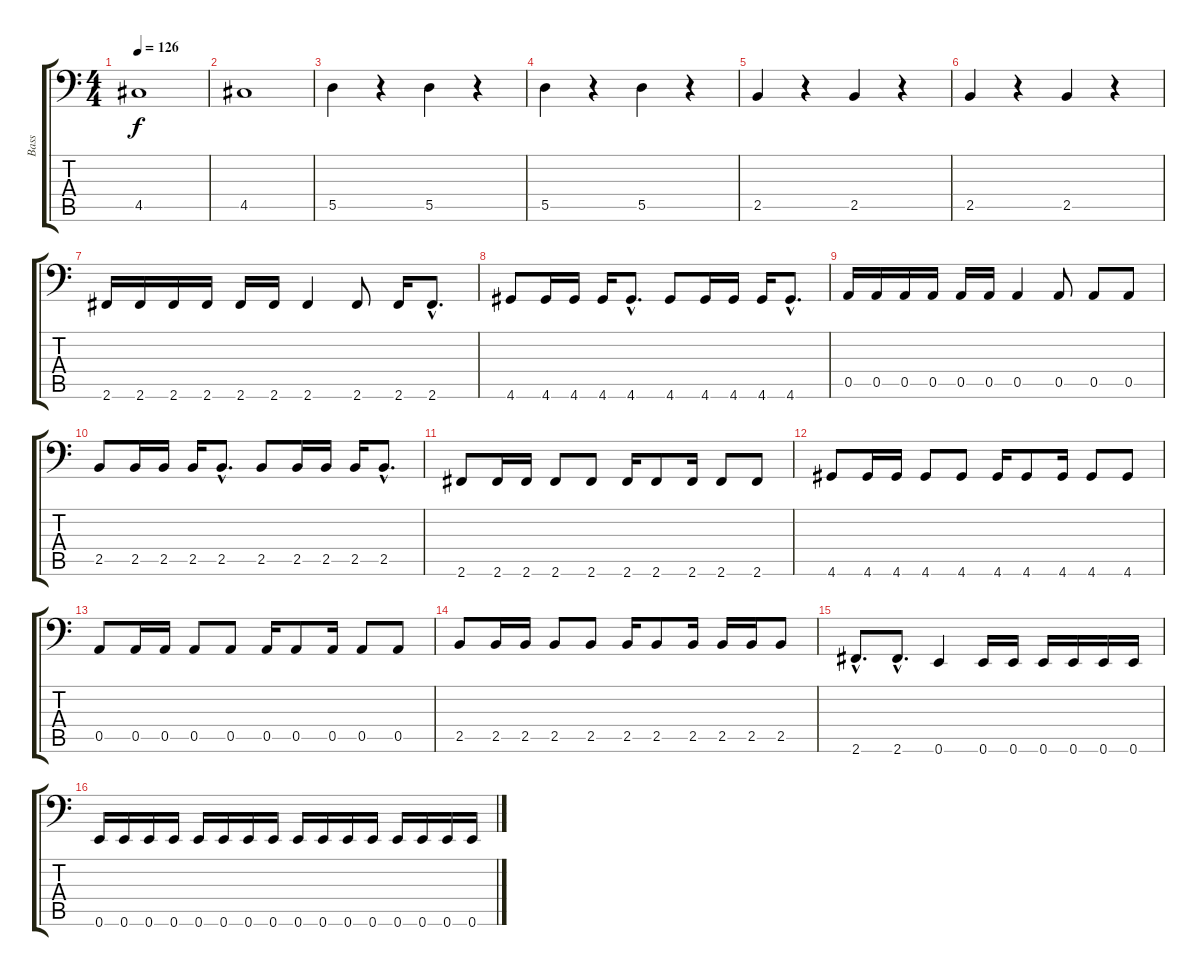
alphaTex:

\track ("Bass" "Bass") {instrument electricbassfinger}
\staff {score tabs}
\tuning (E3 B2 G2 D2 A1 E1) {hide}
\ts (4 4)
\tempo 126
\clef f4
\ks c
4.5.1{dy f} |
4.5.1 |
5.5.4 r.4 5.5.4 r.4 |
5.5.4 r.4 5.5.4 r.4 |
2.5.4 r.4 2.5.4 r.4 |
2.5.4 r.4 2.5.4 r.4 |
2.6.16 2.6.16 2.6.16 2.6.16 2.6.16 2.6.16 2.6.4 2.6.8 2.6.16 2.6{hac}.8{d} |
4.6.8 4.6.16 4.6.16 4.6.16 4.6{hac}.8{d} 4.6.8 4.6.16 4.6.16 4.6.16 4.6{hac}.8{d} |
0.5.16 0.5.16 0.5.16 0.5.16 0.5.16 0.5.16 0.5.4 0.5.8 0.5.8 0.5.8 |
2.5.8 2.5.16 2.5.16 2.5.16 2.5{hac}.8{d} 2.5.8 2.5.16 2.5.16 2.5.16 2.5{hac}.8{d} |
2.6.8 2.6.16 2.6.16 2.6.8 2.6.8 2.6.16 2.6.8 2.6.16 2.6.8 2.6.8 |
4.6.8 4.6.16 4.6.16 4.6.8 4.6.8 4.6.16 4.6.8 4.6.16 4.6.8 4.6.8 |
0.5.8 0.5.16 0.5.16 0.5.8 0.5.8 0.5.16 0.5.8 0.5.16 0.5.8 0.5.8 |
2.5.8 2.5.16 2.5.16 2.5.8 2.5.8 2.5.16 2.5.8 2.5.16 2.5.16 2.5.16 2.5.8 |
2.6{hac}.8{d} 2.6{hac}.8{d} 0.6.4 0.6.16 0.6.16 0.6.16 0.6.16 0.6.16 0.6.16 |
0.6.16 0.6.16 0.6.16 0.6.16 0.6.16 0.6.16 0.6.16 0.6.16 0.6.16 0.6.16 0.6.16 0.6.16 0.6.16 0.6.16 0.6.16 0.6.16
